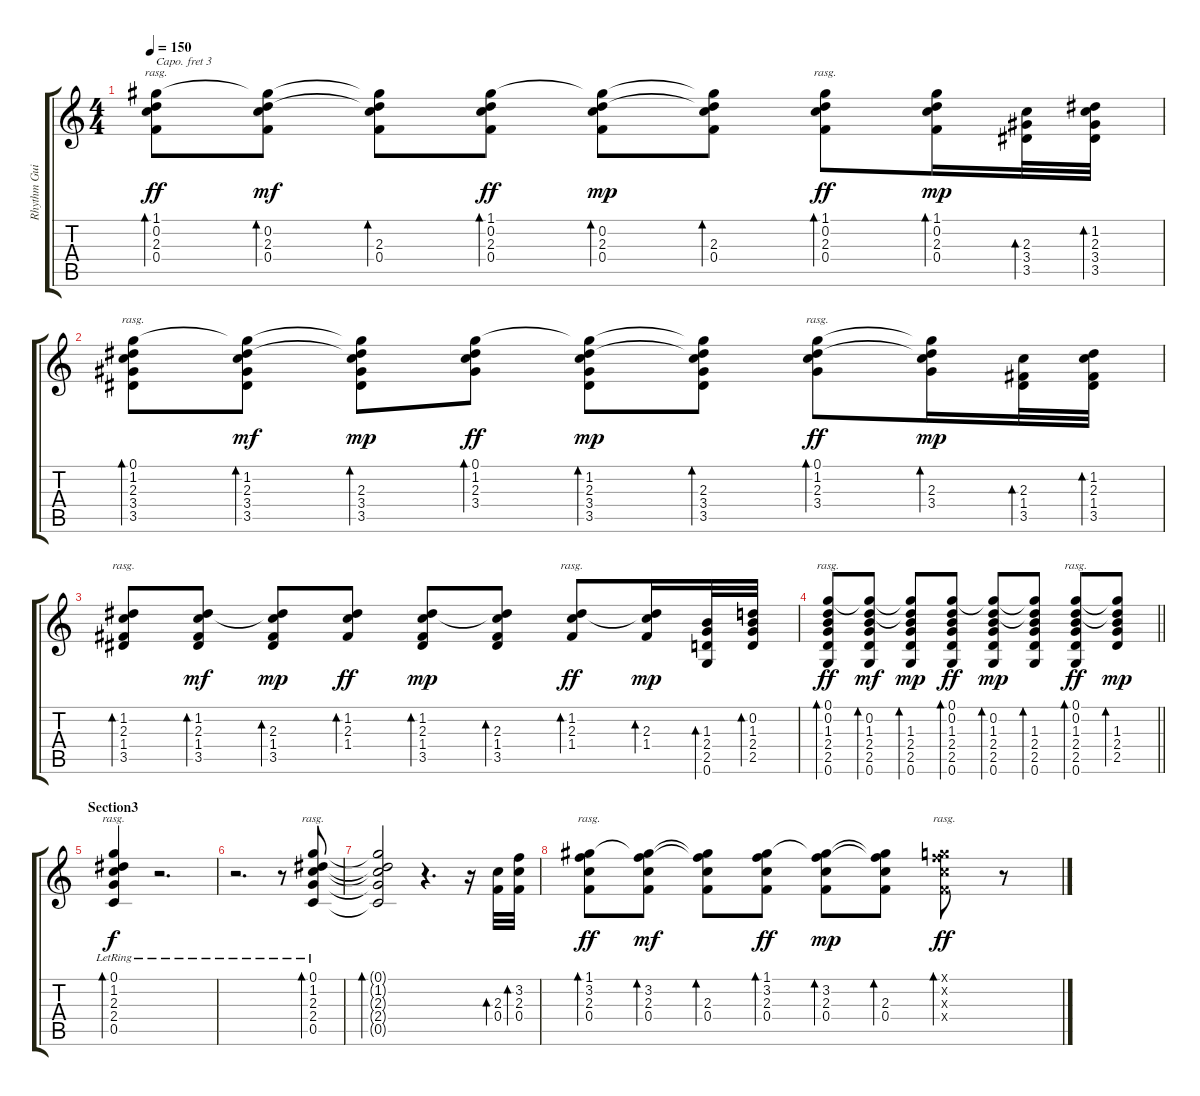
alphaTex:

\track ("Rhythm Guitar 1" "Rhythm Gui") {instrument acousticguitarnylon}
\staff {score tabs}
\capo 3
\tuning (E4 B3 G3 D3 A2 E2) {hide}
\ts (4 4)
\tempo 150
\clef g2
\ks c
(1.1 0.2 2.3 0.4).8{bd 120 rasg ii dy ff} (1.1{t} 0.2 2.3 0.4).8{bd 60 dy mf} (1.1{t} 0.2{t} 2.3 0.4).8{bd 60} (1.1 0.2 2.3 0.4).8{bd 60 dy ff} (1.1{t} 0.2 2.3 0.4).8{bd 60 dy mp} (1.1{t} 0.2{t} 2.3 0.4).8{bd 60} (1.1 0.2 2.3 0.4).8{bd 60 rasg ii dy ff} (1.1 0.2 2.3 0.4).16{bd 60 dy mp} (2.3 3.4 3.5).32{bd 60} (1.2 2.3 3.4 3.5).32{bd 60} |
(0.1 1.2 2.3 3.4 3.5).8{bd 480 rasg ii} (0.1{t} 1.2 2.3 3.4 3.5).8{bd 60 dy mf} (0.1{t} 1.2{t} 2.3 3.4 3.5).8{bd 60 dy mp} (0.1 1.2 2.3 3.4).8{bd 60 dy ff} (0.1{t} 1.2 2.3 3.4 3.5).8{bd 60 dy mp} (0.1{t} 1.2{t} 2.3 3.4 3.5).8{bd 60} (0.1 1.2 2.3 3.4).8{bd 120 rasg ii dy ff} (0.1{t} 1.2{t} 2.3 3.4).16{bd 120 dy mp} (2.3 1.4 3.5).32{bd 60} (1.2 2.3 1.4 3.5).32{bd 60} |
(1.2 2.3 1.4 3.5).8{bd 480 rasg ii} (1.2 2.3 1.4 3.5).8{bd 60 dy mf} (1.2{t} 2.3 1.4 3.5).8{bd 60 dy mp} (1.2 2.3 1.4).8{bd 60 dy ff} (1.2 2.3 1.4 3.5).8{bd 60 dy mp} (1.2{t} 2.3 1.4 3.5).8{bd 60} (1.2 2.3 1.4).8{bd 120 rasg ii dy ff} (1.2{t} 2.3 1.4).16{bd 120 dy mp} (1.3 2.4 2.5 0.6).32{bd 60} (0.2 1.3 2.4 2.5).32{bd 60} |
\barLineRight lightlight
(0.1 0.2 1.3 2.4 2.5 0.6).8{bd 480 rasg ii dy ff} (0.1{t} 0.2 1.3 2.4 2.5 0.6).8{bd 60 dy mf} (0.1{t} 0.2{t} 1.3 2.4 2.5 0.6).8{bd 60 dy mp} (0.1 0.2 1.3 2.4 2.5 0.6).8{bd 60 dy ff} (0.1{t} 0.2 1.3 2.4 2.5 0.6).8{bd 60 dy mp} (0.1{t} 0.2{t} 1.3 2.4 2.5 0.6).8{bd 60} (0.1 0.2 1.3 2.4 2.5 0.6).8{bd 120 rasg ii dy ff} (0.1{t} 0.2{t} 1.3 2.4 2.5).8{bd 120 dy mp} |
\section ("" "Section3")
(0.1{lr} 1.2{lr} 2.3{lr} 2.4{lr} 0.5{lr}).4{bd 120 rasg ii dy f} r.2{d} |
r.2{d} r.8 (0.1{lr} 1.2{lr} 2.3{lr} 2.4{lr} 0.5{lr}).8{bd 480 rasg ii} |
(0.1{t} 1.2{t} 2.3{t} 2.4{t} 0.5{t}).2{bd 480} r.4{d} r.16 (2.3 0.4).32{bd 60} (3.2 2.3 0.4).32{bd 60} |
(1.1 3.2 2.3 0.4).8{bd 120 rasg ii dy ff} (1.1{t} 3.2 2.3 0.4).8{bd 60 dy mf} (1.1{t} 3.2{t} 2.3 0.4).8{bd 60} (1.1 3.2 2.3 0.4).8{bd 60 dy ff} (1.1{t} 3.2 2.3 0.4).8{bd 60 dy mp} (1.1{t} 3.2{t} 2.3 0.4).8{bd 60} (0.1{x} 3.2{x} 2.3{x} 0.4{x}).8{bd 60 rasg ii dy ff} r.8
